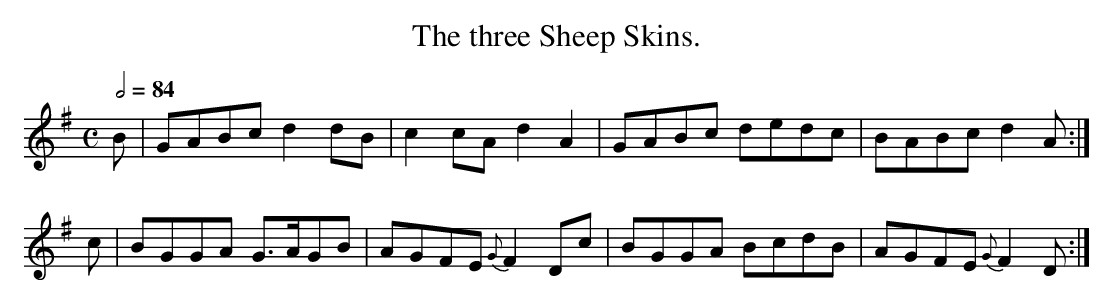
X:1
T:The three Sheep Skins.
M:C
L:1/8
Q:1/2=84
K:D Mixolydian
B | GABc d2 dB | c2cA d2A2 | GABc dedc | BABc d2A :|
c | BGGA G>AGB | AGFE {G}F2Dc | BGGA BcdB | AGFE {G}F2D :|
